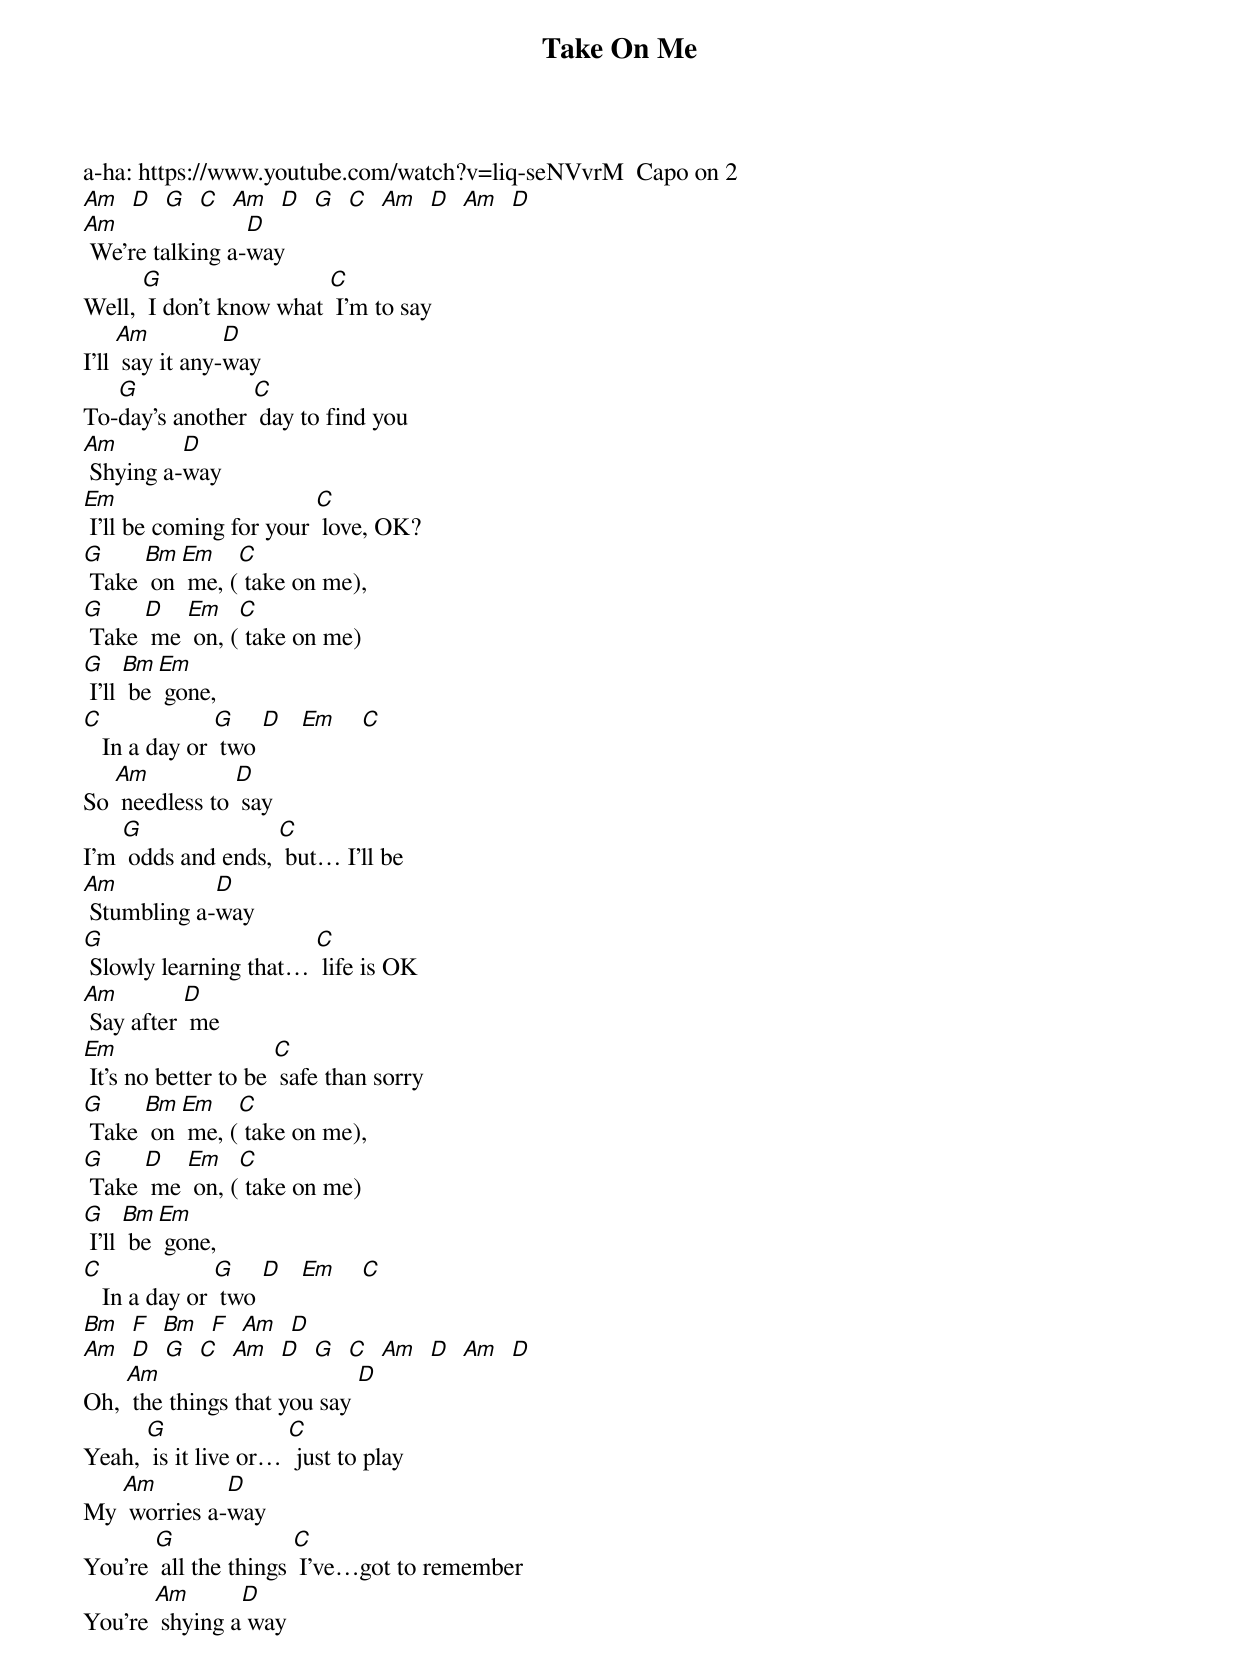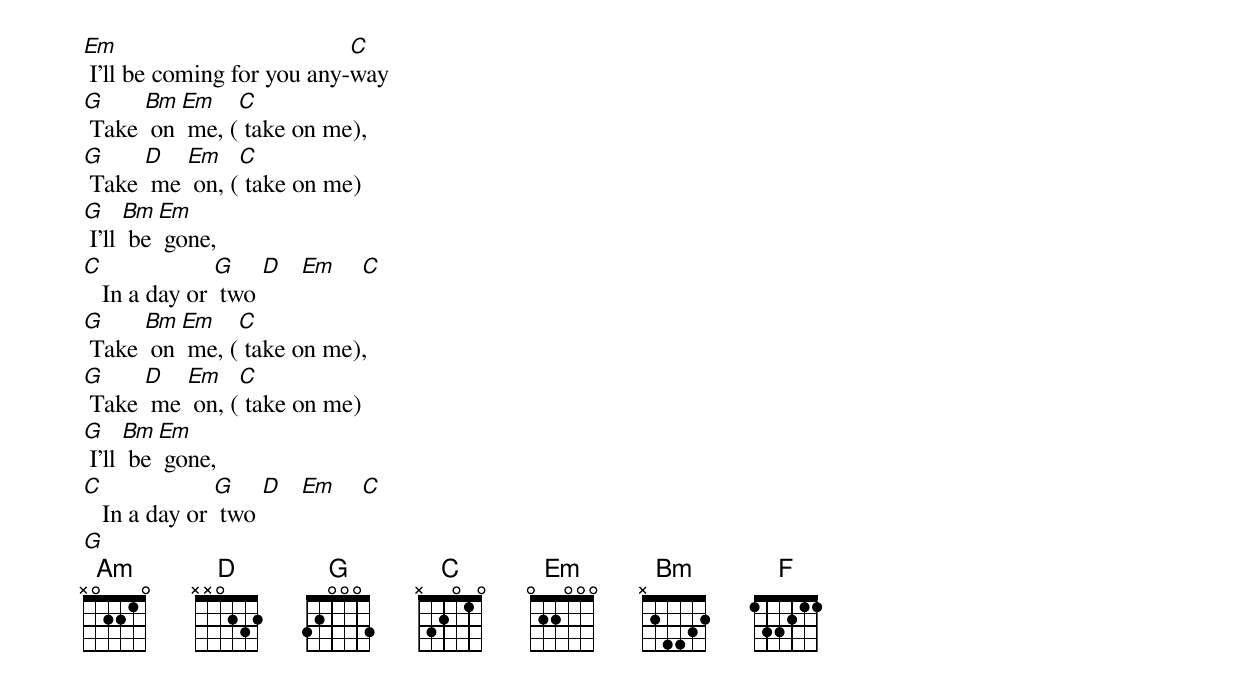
{t:Take On Me}
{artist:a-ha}
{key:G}
a-ha: https://www.youtube.com/watch?v=liq-seNVvrM  Capo on 2
{c: }
[Am]  [D]  [G]  [C]  [Am]  [D]  [G]  [C]  [Am]  [D]  [Am]  [D]
[Am] We're talking a-[D]way
Well, [G] I don't know what [C] I'm to say
I'll [Am] say it any-[D]way
To-[G]day's another [C] day to find you
[Am] Shying a-[D]way
[Em] I'll be coming for your [C] love, OK?
{c: }
[G] Take [Bm] on [Em] me, ([C] take on me),
[G] Take [D] me [Em] on, ([C] take on me)
[G] I'll [Bm] be [Em] gone,
[C]   In a day or [G] two [D]   [Em]    [C]
{c: }
So [Am] needless to [D] say
I'm [G] odds and ends, [C] but… I'll be
[Am] Stumbling a-[D]way
[G] Slowly learning that… [C] life is OK
[Am] Say after [D] me
[Em] It's no better to be [C] safe than sorry
{c: }
[G] Take [Bm] on [Em] me, ([C] take on me),
[G] Take [D] me [Em] on, ([C] take on me)
[G] I'll [Bm] be [Em] gone,
[C]   In a day or [G] two [D]   [Em]    [C]
{c: }
[Bm]  [F]  [Bm]  [F]  [Am]  [D]
[Am]  [D]  [G]  [C]  [Am]  [D]  [G]  [C]  [Am]  [D]  [Am]  [D]
Oh, [Am] the things that you say [D]
Yeah, [G] is it live or… [C] just to play
My [Am] worries a-[D]way
You're [G] all the things [C] I've…got to remember
You're [Am] shying a[D] way
[Em] I'll be coming for you any-[C]way
{c: }
[G] Take [Bm] on [Em] me, ([C] take on me),
[G] Take [D] me [Em] on, ([C] take on me)
[G] I'll [Bm] be [Em] gone,
[C]   In a day or [G] two [D]   [Em]    [C]
{c: }
[G] Take [Bm] on [Em] me, ([C] take on me),
[G] Take [D] me [Em] on, ([C] take on me)
[G] I'll [Bm] be [Em] gone,
[C]   In a day or [G] two [D]   [Em]    [C]
{c: }
[G]
